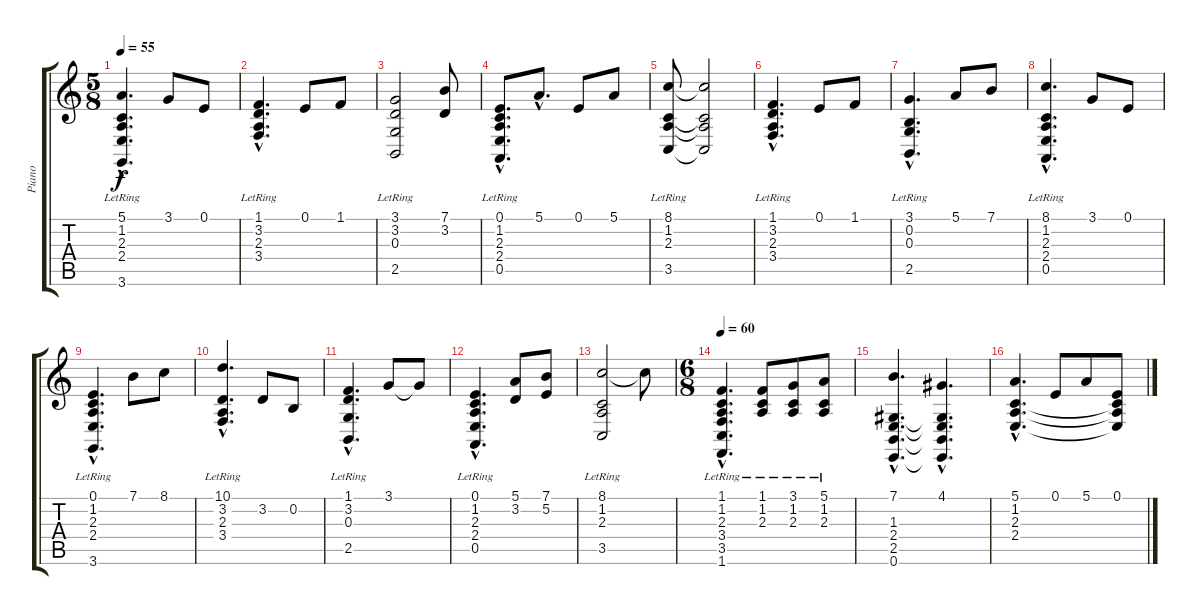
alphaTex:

\track ("Piano" "Piano") {instrument acousticgrandpiano}
\staff {score tabs}
\tuning (E4 B3 G3 D3 A2 E2) {hide}
\ts (5 8)
\tempo 55
\clef g2
\ks c
(5.1{hac} 1.2{hac lr} 2.3{hac lr} 2.4{hac lr} 3.6{hac lr}).4{d dy f} 3.1.8 0.1.8 |
(1.1{hac lr} 3.2{hac} 2.3{hac} 3.4{hac}).4{d} 0.1.8 1.1.8 |
(3.1 3.2{lr} 0.3{lr} 2.5{lr}).2 (7.1 3.2).8 |
(0.1{hac lr} 1.2{hac lr} 2.3{hac lr} 2.4{hac lr} 0.5{hac}).8{d} 5.1{hac}.8{d} 0.1.8 5.1.8 |
(8.1 1.2{lr} 2.3{lr} 3.5{lr}).8 (8.1{t} 1.2{t} 2.3{t} 3.5{t}).2 |
(1.1{hac lr} 3.2{hac lr} 2.3{hac lr} 3.4{hac lr}).4{d} 0.1.8 1.1.8 |
(3.1{hac lr} 0.2{hac lr} 0.3{hac lr} 2.5{hac lr}).4{d} 5.1.8 7.1.8 |
(8.1{hac lr} 1.2{hac lr} 2.3{hac lr} 2.4{hac lr} 0.5{hac lr}).4{d} 3.1.8 0.1.8 |
(0.1{hac lr} 1.2{hac lr} 2.3{hac lr} 2.4{hac lr} 3.6{hac lr}).4{d} 7.1.8 8.1.8 |
(10.1{hac lr} 3.2{hac lr} 2.3{hac lr} 3.4{hac lr}).4{d} 3.2.8 0.2.8 |
(1.1{hac lr} 3.2{hac lr} 0.3{hac lr} 2.5{hac lr}).4{d} 3.1.8 3.1{t}.8 |
(0.1{hac lr} 1.2{hac lr} 2.3{hac lr} 2.4{hac lr} 0.5{hac lr}).4{d} (5.1 3.2).8 (7.1 5.2).8 |
(8.1{lr} 1.2{lr} 2.3{lr} 3.5{lr}).2 8.1{t}.8 |
\ts (6 8)
\tempo 60
(1.1{hac lr} 1.2{hac lr} 2.3{hac lr} 3.4{hac lr} 3.5{hac lr} 1.6{hac lr}).4{d} (1.1{lr} 1.2{lr} 2.3).8 (3.1{lr} 1.2 2.3).8 (5.1{lr} 1.2 2.3).8 |
(7.1{hac} 1.3{hac} 2.4{hac} 2.5{hac} 0.6{hac}).4{d} (4.1{hac} 1.3{hac t} 2.4{hac t} 2.5{hac t} 0.6{hac t}).4{d} |
(5.1{hac} 1.2{hac} 2.3{hac} 2.4{hac}).4{d} 0.1.8 5.1.8 (0.1 1.2{t} 2.3{t} 2.4{t}).8
